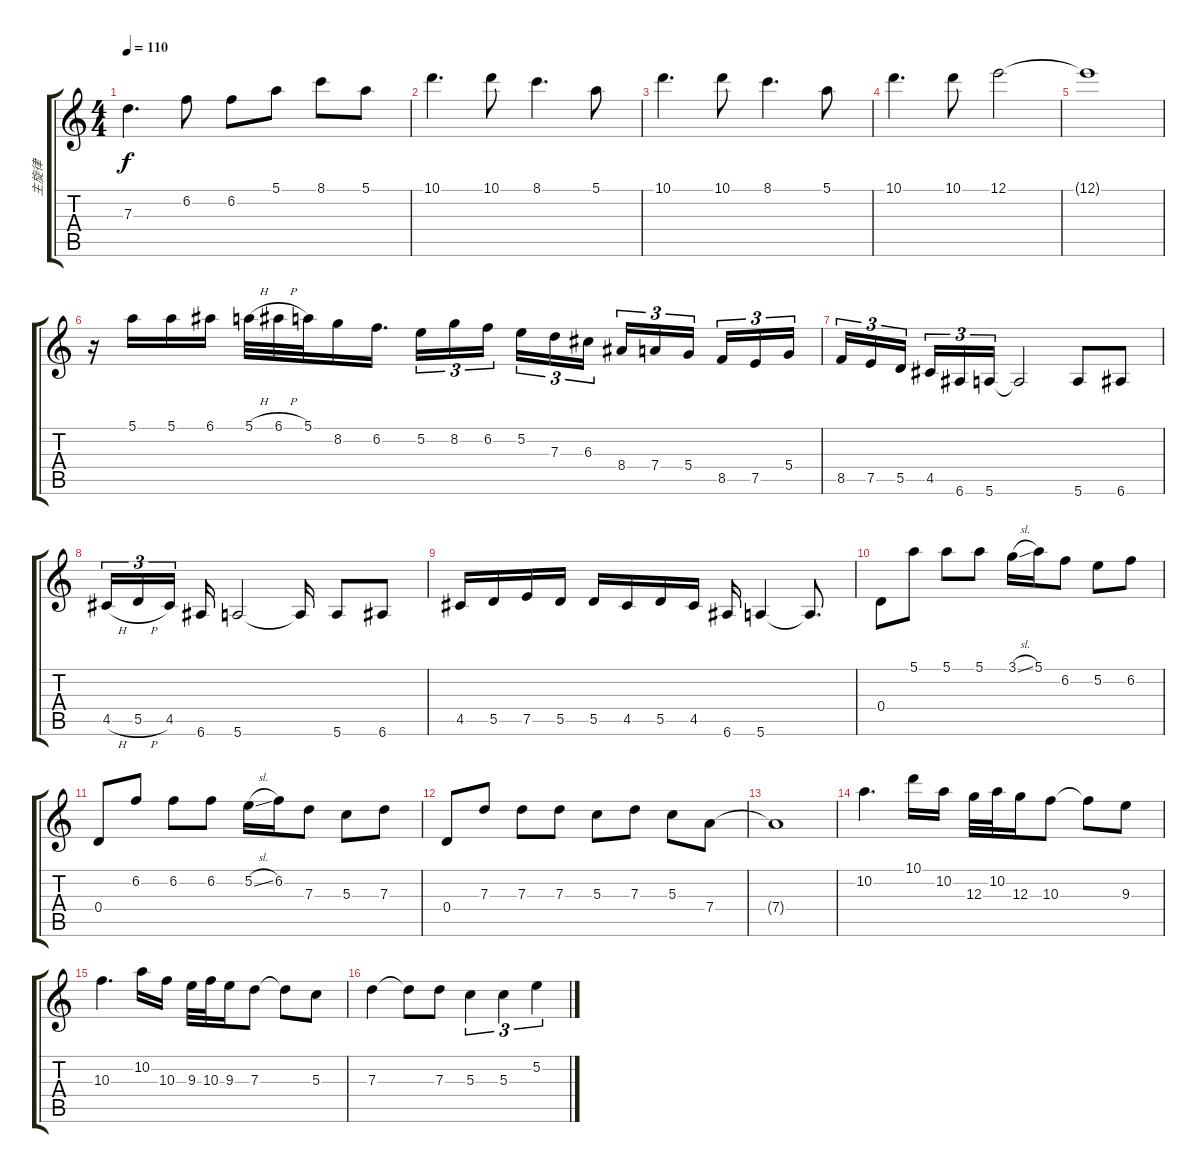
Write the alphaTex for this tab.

\track ("主旋律" "主旋律") {instrument acousticguitarsteel}
\staff {score tabs}
\tuning (E4 B3 G3 D3 A2 E2) {hide}
\ts (4 4)
\tempo 110
\clef g2
\ks c
7.3.4{d dy f} 6.2.8 6.2.8 5.1.8 8.1.8 5.1.8 |
10.1.4{d} 10.1.8 8.1.4{d} 5.1.8 |
10.1.4{d} 10.1.8 8.1.4{d} 5.1.8 |
10.1.4{d} 10.1.8 12.1.2 |
12.1{t}.1 |
r.16 5.1.16 5.1.16 6.1.16 5.1{h}.32 6.1{h}.32 5.1.32 8.2.16 6.2.16{d} 5.2.16{tu (3 2)} 8.2.16{tu (3 2)} 6.2.16{tu (3 2) beam splitsecondary} 5.2.16{tu (3 2)} 7.3.16{tu (3 2)} 6.3.16{tu (3 2)} 8.4.16{tu (3 2)} 7.4.16{tu (3 2)} 5.4.16{tu (3 2) beam splitsecondary} 8.5.16{tu (3 2)} 7.5.16{tu (3 2)} 5.4.16{tu (3 2)} |
8.5.16{tu (3 2)} 7.5.16{tu (3 2)} 5.5.16{tu (3 2) beam splitsecondary} 4.5.16{tu (3 2)} 6.6.16{tu (3 2)} 5.6.16{tu (3 2)} 5.6{t}.2 5.6.8 6.6.8 |
4.5{h}.16{tu (3 2)} 5.5{h}.16{tu (3 2)} 4.5.16{tu (3 2) beam splitsecondary} 6.6.16 5.6.2 5.6{t}.16 5.6.8 6.6.8 |
4.5.16 5.5.16 7.5.16 5.5.16 5.5.16 4.5.16 5.5.16 4.5.16 6.6.16 5.6.4 5.6{t}.8{d} |
0.4.8 5.1.8 5.1.8 5.1.8 3.1{sl}.16 5.1.16 6.2.8 5.2.8 6.2.8 |
0.4.8 6.2.8 6.2.8 6.2.8 5.2{sl}.16 6.2.16 7.3.8 5.3.8 7.3.8 |
0.4.8 7.3.8 7.3.8 7.3.8 5.3.8 7.3.8 5.3.8 7.4.8 |
7.4{t}.1 |
10.2.4{d} 10.1.16 10.2.16 12.3.32 10.2.32 12.3.16 10.3.8 10.3{t}.8 9.3.8 |
10.3.4{d} 10.2.16 10.3.16 9.3.32 10.3.32 9.3.16 7.3.8 7.3{t}.8 5.3.8 |
7.3.4 7.3{t}.8 7.3.8 5.3.4{tu (3 2)} 5.3.4{tu (3 2)} 5.2.4{tu (3 2)}
